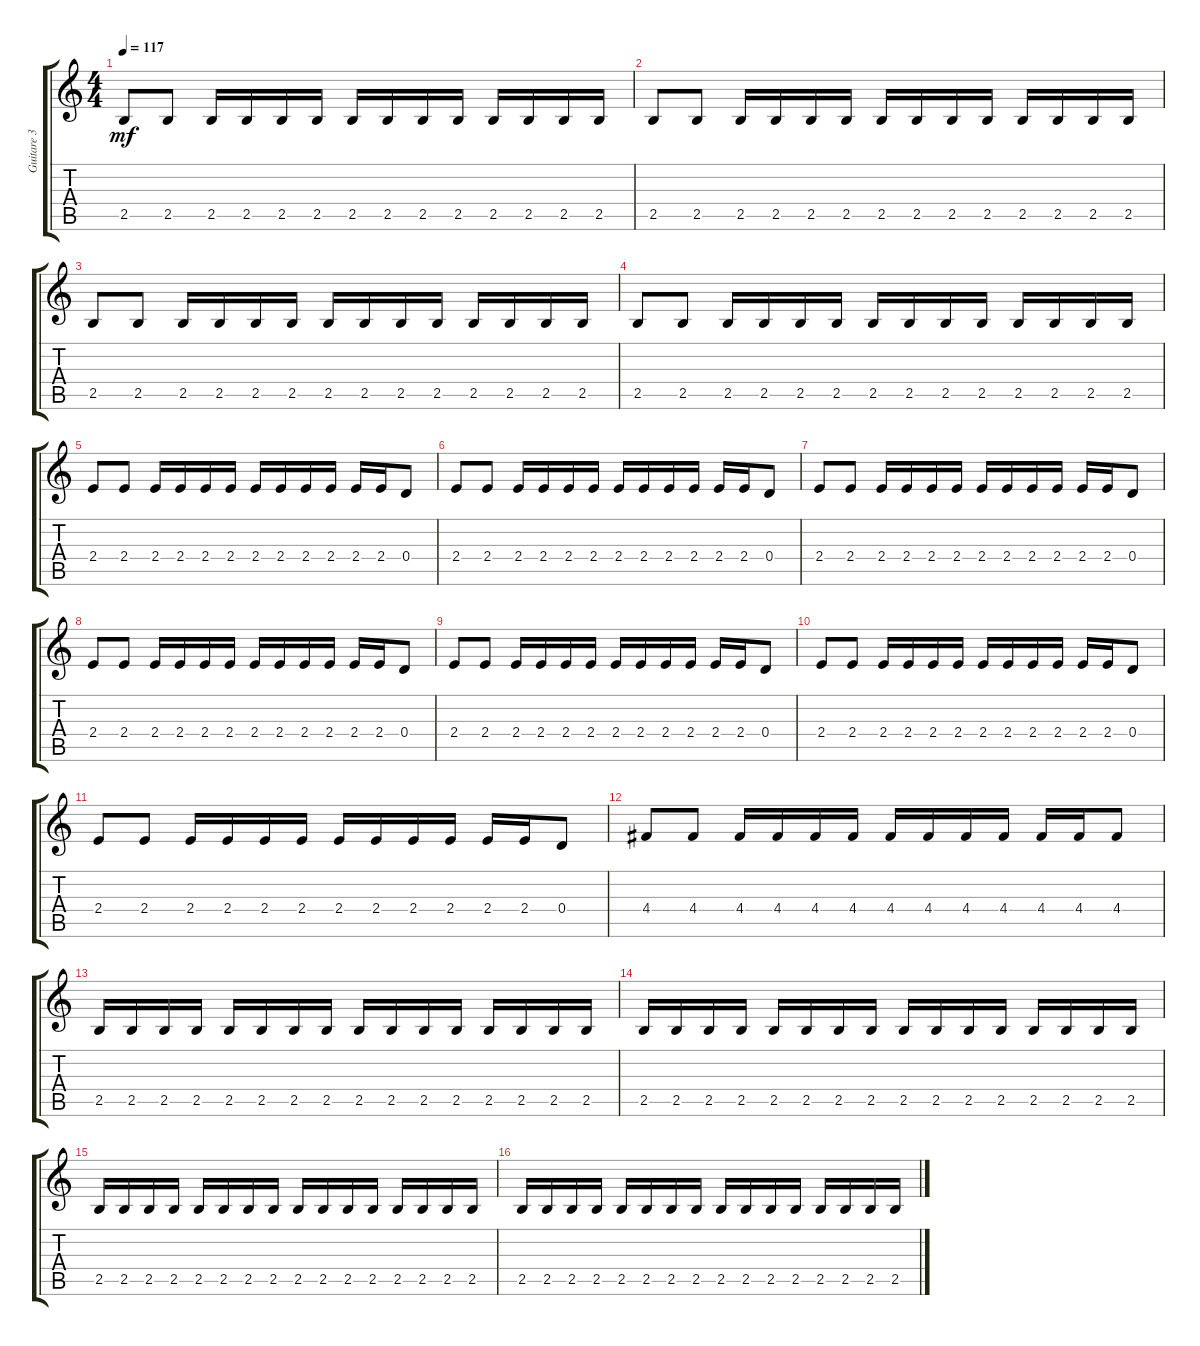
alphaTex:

\track ("Guitare 3" "Guitare 3") {instrument acousticguitarsteel}
\staff {score tabs}
\tuning (E4 B3 G3 D3 A2 E2) {hide}
\ts (4 4)
\tempo 117
\clef g2
\ks c
2.5.8{dy mf} 2.5.8 2.5.16 2.5.16 2.5.16 2.5.16 2.5.16 2.5.16 2.5.16 2.5.16 2.5.16 2.5.16 2.5.16 2.5.16 |
2.5.8 2.5.8 2.5.16 2.5.16 2.5.16 2.5.16 2.5.16 2.5.16 2.5.16 2.5.16 2.5.16 2.5.16 2.5.16 2.5.16 |
2.5.8 2.5.8 2.5.16 2.5.16 2.5.16 2.5.16 2.5.16 2.5.16 2.5.16 2.5.16 2.5.16 2.5.16 2.5.16 2.5.16 |
2.5.8 2.5.8 2.5.16 2.5.16 2.5.16 2.5.16 2.5.16 2.5.16 2.5.16 2.5.16 2.5.16 2.5.16 2.5.16 2.5.16 |
2.4.8 2.4.8 2.4.16 2.4.16 2.4.16 2.4.16 2.4.16 2.4.16 2.4.16 2.4.16 2.4.16 2.4.16 0.4.8 |
2.4.8 2.4.8 2.4.16 2.4.16 2.4.16 2.4.16 2.4.16 2.4.16 2.4.16 2.4.16 2.4.16 2.4.16 0.4.8 |
2.4.8 2.4.8 2.4.16 2.4.16 2.4.16 2.4.16 2.4.16 2.4.16 2.4.16 2.4.16 2.4.16 2.4.16 0.4.8 |
2.4.8 2.4.8 2.4.16 2.4.16 2.4.16 2.4.16 2.4.16 2.4.16 2.4.16 2.4.16 2.4.16 2.4.16 0.4.8 |
2.4.8 2.4.8 2.4.16 2.4.16 2.4.16 2.4.16 2.4.16 2.4.16 2.4.16 2.4.16 2.4.16 2.4.16 0.4.8 |
2.4.8 2.4.8 2.4.16 2.4.16 2.4.16 2.4.16 2.4.16 2.4.16 2.4.16 2.4.16 2.4.16 2.4.16 0.4.8 |
2.4.8 2.4.8 2.4.16 2.4.16 2.4.16 2.4.16 2.4.16 2.4.16 2.4.16 2.4.16 2.4.16 2.4.16 0.4.8 |
4.4.8 4.4.8 4.4.16 4.4.16 4.4.16 4.4.16 4.4.16 4.4.16 4.4.16 4.4.16 4.4.16 4.4.16 4.4.8 |
2.5.16 2.5.16 2.5.16 2.5.16 2.5.16 2.5.16 2.5.16 2.5.16 2.5.16 2.5.16 2.5.16 2.5.16 2.5.16 2.5.16 2.5.16 2.5.16 |
2.5.16 2.5.16 2.5.16 2.5.16 2.5.16 2.5.16 2.5.16 2.5.16 2.5.16 2.5.16 2.5.16 2.5.16 2.5.16 2.5.16 2.5.16 2.5.16 |
2.5.16 2.5.16 2.5.16 2.5.16 2.5.16 2.5.16 2.5.16 2.5.16 2.5.16 2.5.16 2.5.16 2.5.16 2.5.16 2.5.16 2.5.16 2.5.16 |
2.5.16 2.5.16 2.5.16 2.5.16 2.5.16 2.5.16 2.5.16 2.5.16 2.5.16 2.5.16 2.5.16 2.5.16 2.5.16 2.5.16 2.5.16 2.5.16
